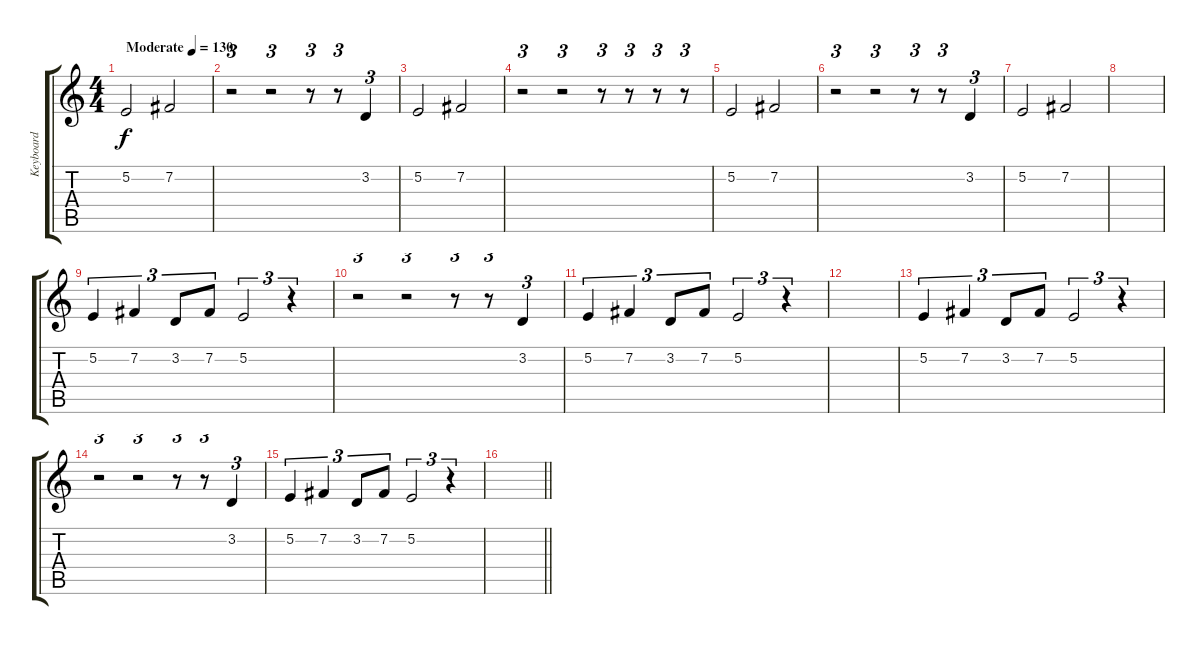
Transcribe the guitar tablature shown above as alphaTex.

\track ("Keyboard" "Keyboard") {instrument vibraphone}
\staff {score tabs}
\tuning (E4 B3 G3 D3 A2 E2) {hide}
\ts (4 4)
\tempo (130 "Moderate")
\clef g2
\ks c
5.2.2{dy f instrument vibraphone} 7.2.2 |
r.2{tu (3 2)} r.2{tu (3 2)} r.8{tu (3 2)} r.8{tu (3 2)} 3.2.4{tu (3 2)} |
5.2.2 7.2.2 |
r.2{tu (3 2)} r.2{tu (3 2)} r.8{tu (3 2)} r.8{tu (3 2)} r.8{tu (3 2)} r.8{tu (3 2)} |
5.2.2 7.2.2 |
r.2{tu (3 2)} r.2{tu (3 2)} r.8{tu (3 2)} r.8{tu (3 2)} 3.2.4{tu (3 2)} |
5.2.2 7.2.2 |
|
5.2.4{tu (3 2)} 7.2.4{tu (3 2)} 3.2.8{tu (3 2)} 7.2.8{tu (3 2)} 5.2.2{tu (3 2)} r.4{tu (3 2)} |
r.2{tu (3 2)} r.2{tu (3 2)} r.8{tu (3 2)} r.8{tu (3 2)} 3.2.4{tu (3 2)} |
5.2.4{tu (3 2)} 7.2.4{tu (3 2)} 3.2.8{tu (3 2)} 7.2.8{tu (3 2)} 5.2.2{tu (3 2)} r.4{tu (3 2)} |
|
5.2.4{tu (3 2)} 7.2.4{tu (3 2)} 3.2.8{tu (3 2)} 7.2.8{tu (3 2)} 5.2.2{tu (3 2)} r.4{tu (3 2)} |
r.2{tu (3 2)} r.2{tu (3 2)} r.8{tu (3 2)} r.8{tu (3 2)} 3.2.4{tu (3 2)} |
5.2.4{tu (3 2)} 7.2.4{tu (3 2)} 3.2.8{tu (3 2)} 7.2.8{tu (3 2)} 5.2.2{tu (3 2)} r.4{tu (3 2)} |
\barLineRight lightlight
